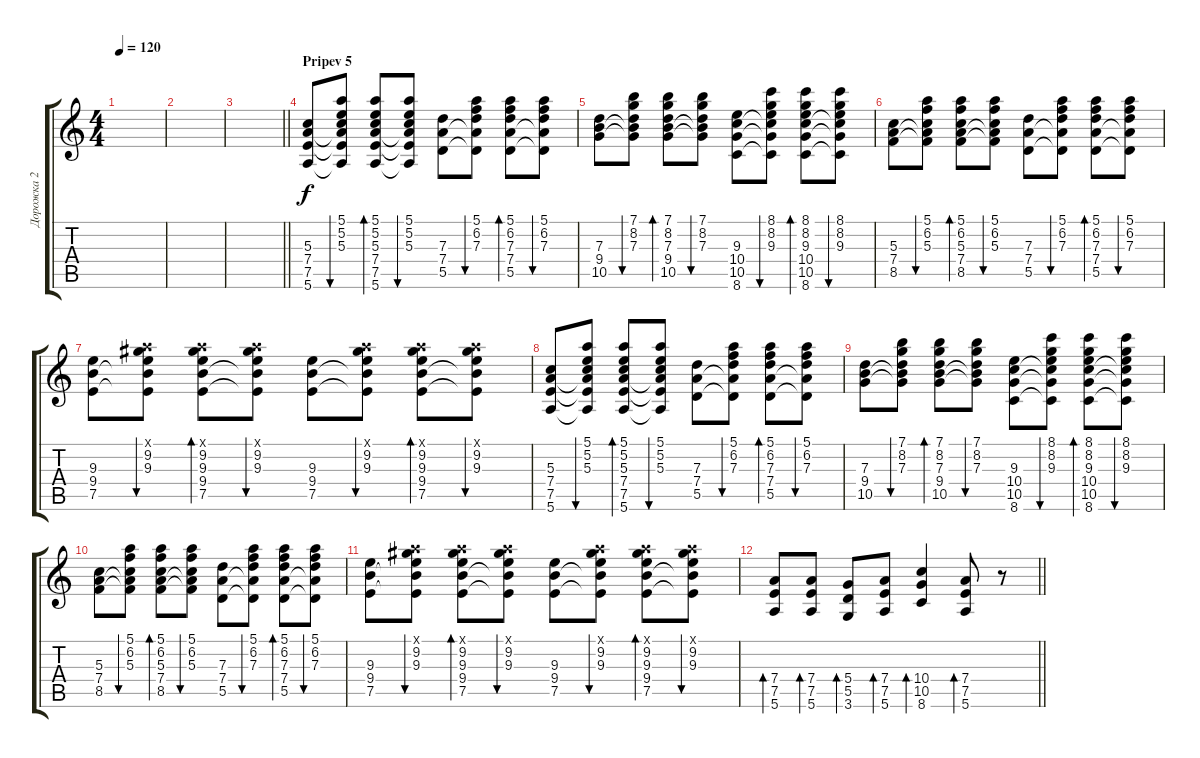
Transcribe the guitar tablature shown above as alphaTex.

\track ("Дорожка 2" "Дорожка 2") {instrument acousticguitarsteel}
\staff {score tabs}
\tuning (E4 B3 G3 D3 A2 E2) {hide}
\ts (4 4)
\tempo 120
\clef g2
\ks c
|
|
\barLineRight lightlight
|
\section ("" "Pripev 5")
(5.3 7.4 7.5 5.6).8 (5.1 5.2 5.3 7.4{t} 7.5{t} 5.6{t}).8{bu 60} (5.1 5.2 5.3 7.4 7.5 5.6).8{bd 60} (5.1 5.2 5.3 7.4{t} 7.5{t} 5.6{t}).8{bu 60} (7.3 7.4 5.5).8 (5.1 6.2 7.3 7.4{t} 5.5{t}).8{bu 60} (5.1 6.2 7.3 7.4 5.5).8{bd 60} (5.1 6.2 7.3 7.4{t} 5.5{t}).8{bu 60} |
(7.3 9.4 10.5).8 (7.1 8.2 7.3 9.4{t} 10.5{t}).8{bu 60} (7.1 8.2 7.3 9.4 10.5).8{bd 60} (7.1 8.2 7.3 9.4{t} 10.5{t}).8{bu 60} (9.3 10.4 10.5 8.6).8 (8.1 8.2 9.3 10.4{t} 10.5{t} 8.6{t}).8{bu 60} (8.1 8.2 9.3 10.4 10.5 8.6).8{bd 60} (8.1 8.2 9.3 10.4{t} 10.5{t} 8.6{t}).8{bu 60} |
(5.3 7.4 8.5).8 (5.1 6.2 5.3 7.4{t} 8.5{t}).8{bu 60} (5.1 6.2 5.3 7.4 8.5).8{bd 60} (5.1 6.2 5.3 7.4{t} 8.5{t}).8{bu 60} (7.3 7.4 5.5).8 (5.1 6.2 7.3 7.4{t} 5.5{t}).8{bu 60} (5.1 6.2 7.3 7.4 5.5).8{bd 60} (5.1 6.2 7.3 7.4{t} 5.5{t}).8{bu 60} |
(9.3 9.4 7.5).8 (5.1{x} 9.2 9.3 9.4{t} 7.5{t}).8{bu 60} (5.1{x} 9.2 9.3 9.4 7.5).8{bd 60} (5.1{x} 9.2 9.3 9.4{t} 7.5{t}).8{bu 60} (9.3 9.4 7.5).8 (5.1{x} 9.2 9.3 9.4{t} 7.5{t}).8{bu 60} (5.1{x} 9.2 9.3 9.4 7.5).8{bd 60} (5.1{x} 9.2 9.3 9.4{t} 7.5{t}).8{bu 60} |
(5.3 7.4 7.5 5.6).8 (5.1 5.2 5.3 7.4{t} 7.5{t} 5.6{t}).8{bu 60} (5.1 5.2 5.3 7.4 7.5 5.6).8{bd 60} (5.1 5.2 5.3 7.4{t} 7.5{t} 5.6{t}).8{bu 60} (7.3 7.4 5.5).8 (5.1 6.2 7.3 7.4{t} 5.5{t}).8{bu 60} (5.1 6.2 7.3 7.4 5.5).8{bd 60} (5.1 6.2 7.3 7.4{t} 5.5{t}).8{bu 60} |
(7.3 9.4 10.5).8 (7.1 8.2 7.3 9.4{t} 10.5{t}).8{bu 60} (7.1 8.2 7.3 9.4 10.5).8{bd 60} (7.1 8.2 7.3 9.4{t} 10.5{t}).8{bu 60} (9.3 10.4 10.5 8.6).8 (8.1 8.2 9.3 10.4{t} 10.5{t} 8.6{t}).8{bu 60} (8.1 8.2 9.3 10.4 10.5 8.6).8{bd 60} (8.1 8.2 9.3 10.4{t} 10.5{t} 8.6{t}).8{bu 60} |
(5.3 7.4 8.5).8 (5.1 6.2 5.3 7.4{t} 8.5{t}).8{bu 60} (5.1 6.2 5.3 7.4 8.5).8{bd 60} (5.1 6.2 5.3 7.4{t} 8.5{t}).8{bu 60} (7.3 7.4 5.5).8 (5.1 6.2 7.3 7.4{t} 5.5{t}).8{bu 60} (5.1 6.2 7.3 7.4 5.5).8{bd 60} (5.1 6.2 7.3 7.4{t} 5.5{t}).8{bu 60} |
(9.3 9.4 7.5).8 (5.1{x} 9.2 9.3 9.4{t} 7.5{t}).8{bu 60} (5.1{x} 9.2 9.3 9.4 7.5).8{bd 60} (5.1{x} 9.2 9.3 9.4{t} 7.5{t}).8{bu 60} (9.3 9.4 7.5).8 (5.1{x} 9.2 9.3 9.4{t} 7.5{t}).8{bu 60} (5.1{x} 9.2 9.3 9.4 7.5).8{bd 60} (5.1{x} 9.2 9.3 9.4{t} 7.5{t}).8{bu 60} |
\barLineRight lightlight
(7.4 7.5 5.6).8{bd 60} (7.4 7.5 5.6).8{bd 60} (5.4 5.5 3.6).8{bd 60} (7.4 7.5 5.6).8{bd 60} (10.4 10.5 8.6).4{bd 60} (7.4 7.5 5.6).8{bd 60} r.8
